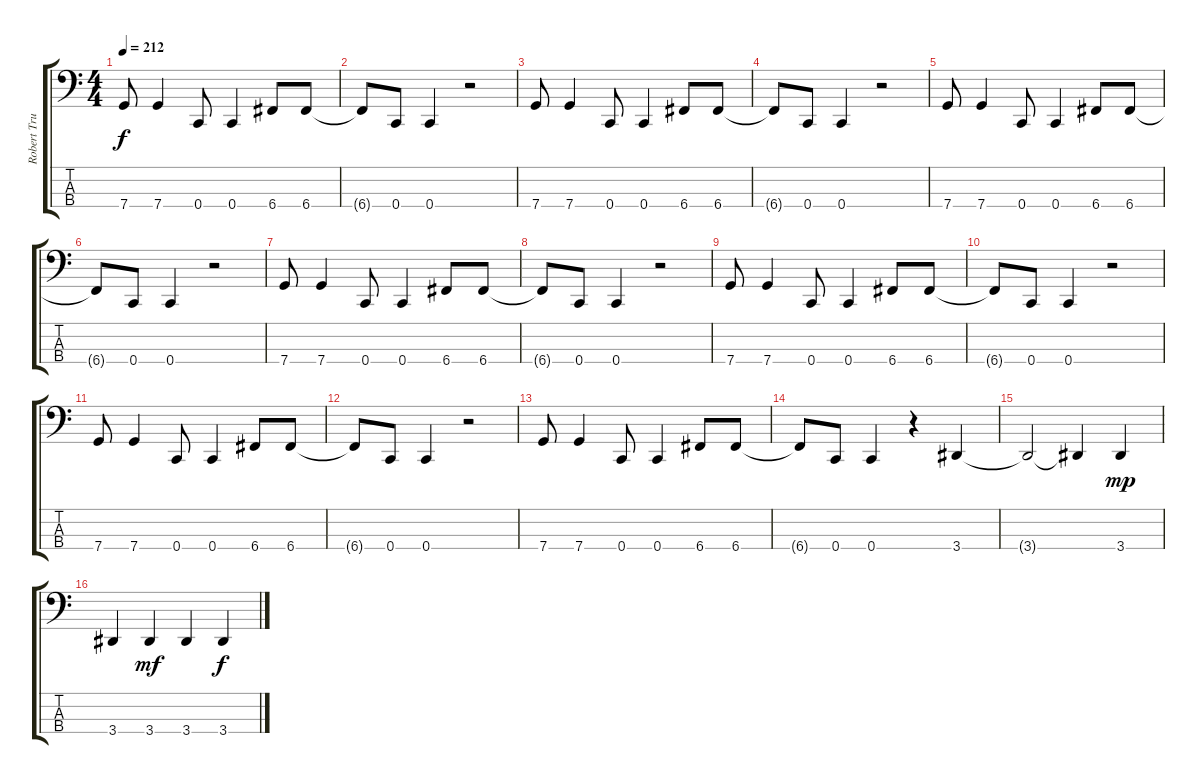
\track ("Robert Trujillo" "Robert Tru") {instrument electricbassfinger}
\staff {score tabs}
\tuning (F2 C2 G1 C1) {hide}
\ts (4 4)
\tempo 212
\clef f4
\ks c
7.4.8{dy f} 7.4.4 0.4.8 0.4.4 6.4.8 6.4.8 |
6.4{t}.8 0.4.8 0.4.4 r.2 |
7.4.8 7.4.4 0.4.8 0.4.4 6.4.8 6.4.8 |
6.4{t}.8 0.4.8 0.4.4 r.2 |
7.4.8 7.4.4 0.4.8 0.4.4 6.4.8 6.4.8 |
6.4{t}.8 0.4.8 0.4.4 r.2 |
7.4.8 7.4.4 0.4.8 0.4.4 6.4.8 6.4.8 |
6.4{t}.8 0.4.8 0.4.4 r.2 |
7.4.8 7.4.4 0.4.8 0.4.4 6.4.8 6.4.8 |
6.4{t}.8 0.4.8 0.4.4 r.2 |
7.4.8 7.4.4 0.4.8 0.4.4 6.4.8 6.4.8 |
6.4{t}.8 0.4.8 0.4.4 r.2 |
7.4.8 7.4.4 0.4.8 0.4.4 6.4.8 6.4.8 |
6.4{t}.8 0.4.8 0.4.4 r.4 3.4.4 |
3.4{t}.2 3.4{t}.4 3.4.4{dy mp} |
3.4.4 3.4.4{dy mf} 3.4.4 3.4.4{dy f}
